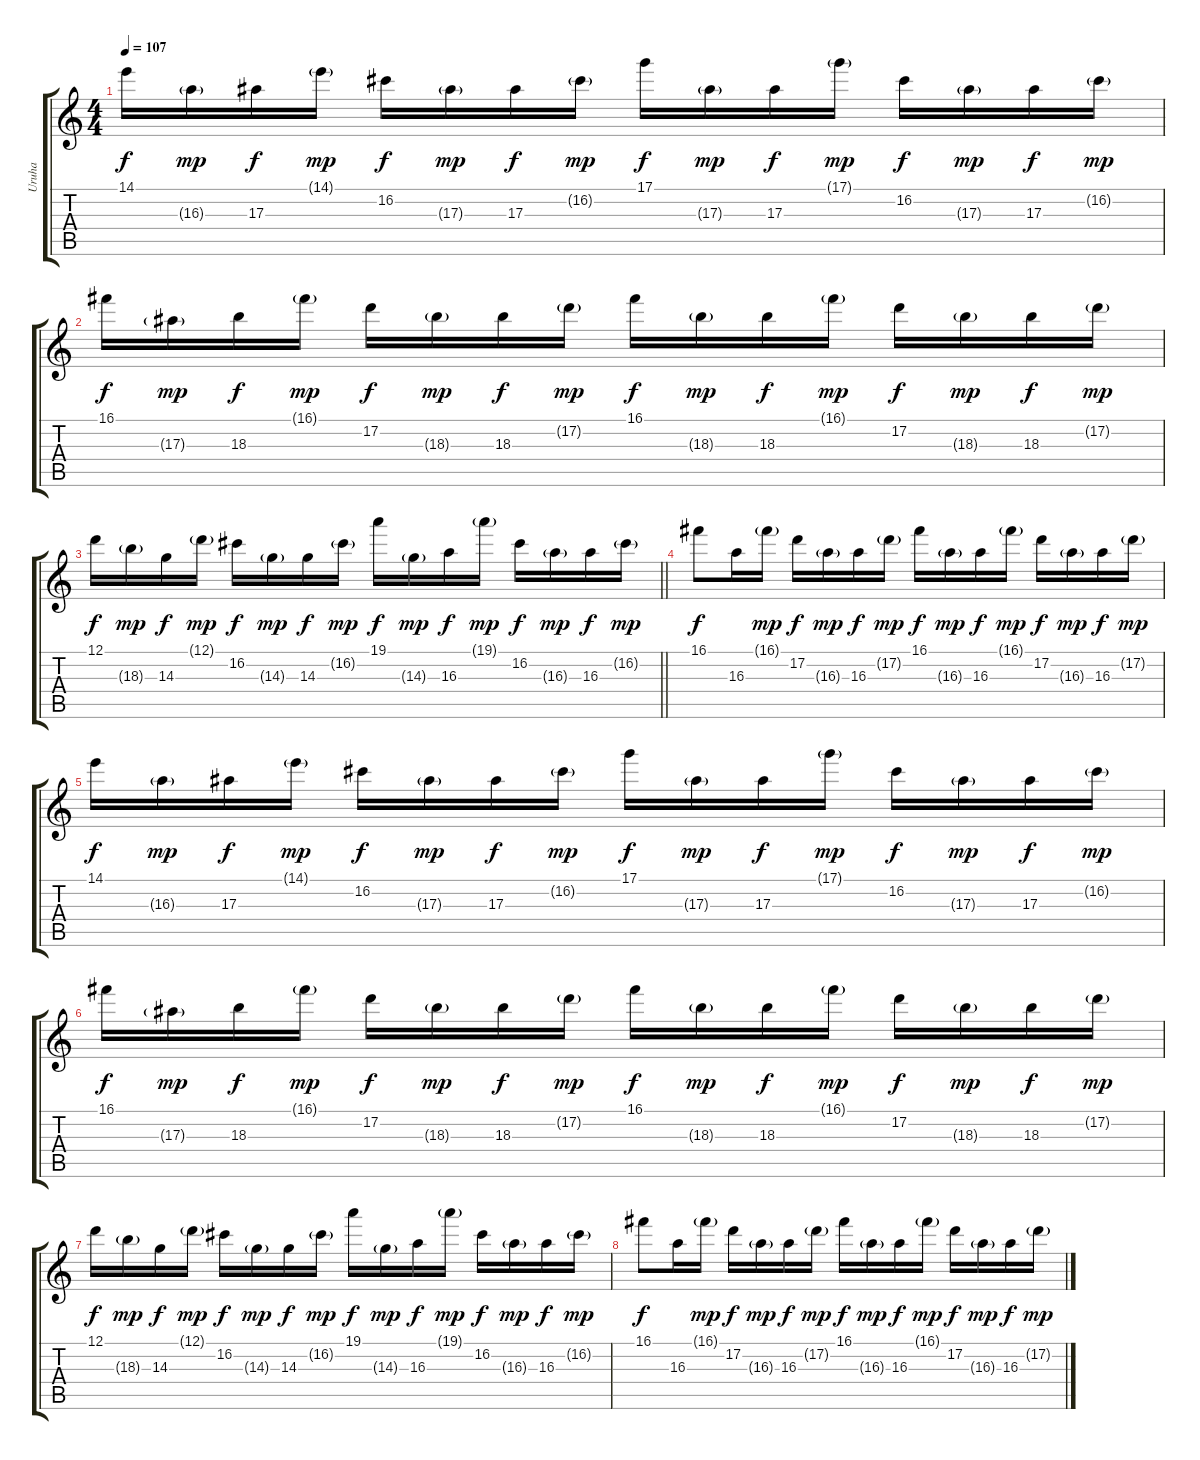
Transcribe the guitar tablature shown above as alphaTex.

\track ("Uruha" "Uruha") {instrument distortionguitar}
\staff {score tabs}
\tuning (D4 A3 F3 C3 G2 D2) {hide}
\ts (4 4)
\tempo 107
\clef g2
\ks c
14.1.16{dy f} 16.3{g}.16{dy mp} 17.3.16{dy f} 14.1{g}.16{dy mp} 16.2.16{dy f} 17.3{g}.16{dy mp} 17.3.16{dy f} 16.2{g}.16{dy mp} 17.1.16{dy f} 17.3{g}.16{dy mp} 17.3.16{dy f} 17.1{g}.16{dy mp} 16.2.16{dy f} 17.3{g}.16{dy mp} 17.3.16{dy f} 16.2{g}.16{dy mp} |
16.1.16{dy f} 17.3{g}.16{dy mp} 18.3.16{dy f} 16.1{g}.16{dy mp} 17.2.16{dy f} 18.3{g}.16{dy mp} 18.3.16{dy f} 17.2{g}.16{dy mp} 16.1.16{dy f} 18.3{g}.16{dy mp} 18.3.16{dy f} 16.1{g}.16{dy mp} 17.2.16{dy f} 18.3{g}.16{dy mp} 18.3.16{dy f} 17.2{g}.16{dy mp} |
\barLineRight lightlight
12.1.16{dy f} 18.3{g}.16{dy mp} 14.3.16{dy f} 12.1{g}.16{dy mp} 16.2.16{dy f} 14.3{g}.16{dy mp} 14.3.16{dy f} 16.2{g}.16{dy mp} 19.1.16{dy f} 14.3{g}.16{dy mp} 16.3.16{dy f} 19.1{g}.16{dy mp} 16.2.16{dy f} 16.3{g}.16{dy mp} 16.3.16{dy f} 16.2{g}.16{dy mp} |
16.1.8{dy f} 16.3.16 16.1{g}.16{dy mp} 17.2.16{dy f} 16.3{g}.16{dy mp} 16.3.16{dy f} 17.2{g}.16{dy mp} 16.1.16{dy f} 16.3{g}.16{dy mp} 16.3.16{dy f} 16.1{g}.16{dy mp} 17.2.16{dy f} 16.3{g}.16{dy mp} 16.3.16{dy f} 17.2{g}.16{dy mp} |
14.1.16{dy f} 16.3{g}.16{dy mp} 17.3.16{dy f} 14.1{g}.16{dy mp} 16.2.16{dy f} 17.3{g}.16{dy mp} 17.3.16{dy f} 16.2{g}.16{dy mp} 17.1.16{dy f} 17.3{g}.16{dy mp} 17.3.16{dy f} 17.1{g}.16{dy mp} 16.2.16{dy f} 17.3{g}.16{dy mp} 17.3.16{dy f} 16.2{g}.16{dy mp} |
16.1.16{dy f} 17.3{g}.16{dy mp} 18.3.16{dy f} 16.1{g}.16{dy mp} 17.2.16{dy f} 18.3{g}.16{dy mp} 18.3.16{dy f} 17.2{g}.16{dy mp} 16.1.16{dy f} 18.3{g}.16{dy mp} 18.3.16{dy f} 16.1{g}.16{dy mp} 17.2.16{dy f} 18.3{g}.16{dy mp} 18.3.16{dy f} 17.2{g}.16{dy mp} |
12.1.16{dy f} 18.3{g}.16{dy mp} 14.3.16{dy f} 12.1{g}.16{dy mp} 16.2.16{dy f} 14.3{g}.16{dy mp} 14.3.16{dy f} 16.2{g}.16{dy mp} 19.1.16{dy f} 14.3{g}.16{dy mp} 16.3.16{dy f} 19.1{g}.16{dy mp} 16.2.16{dy f} 16.3{g}.16{dy mp} 16.3.16{dy f} 16.2{g}.16{dy mp} |
16.1.8{dy f} 16.3.16 16.1{g}.16{dy mp} 17.2.16{dy f} 16.3{g}.16{dy mp} 16.3.16{dy f} 17.2{g}.16{dy mp} 16.1.16{dy f} 16.3{g}.16{dy mp} 16.3.16{dy f} 16.1{g}.16{dy mp} 17.2.16{dy f} 16.3{g}.16{dy mp} 16.3.16{dy f} 17.2{g}.16{dy mp}
